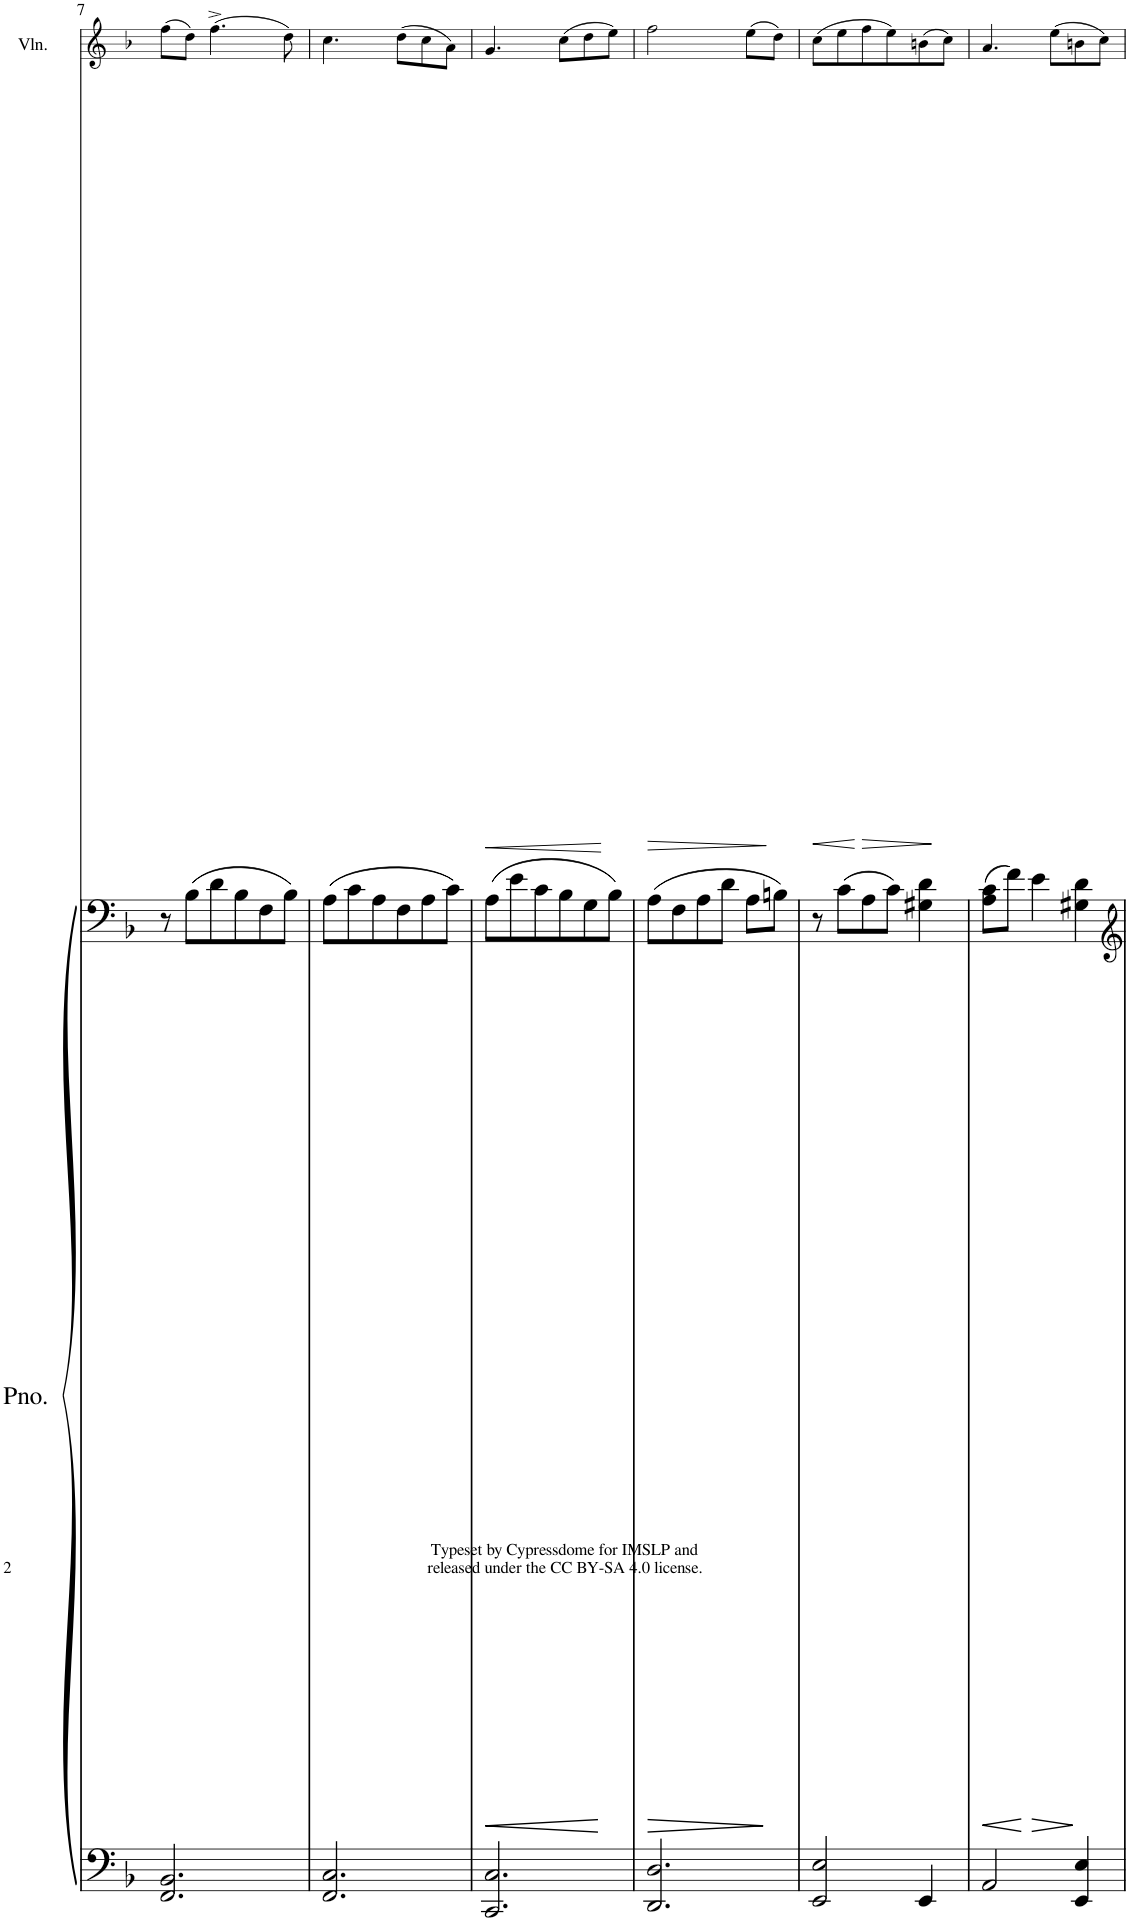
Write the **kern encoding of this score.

**kern	**kern	**dynam	**kern	**dynam
*part2	*part2	*part2	*part1	*part1
*staff3	*staff2	*staff2/3	*staff1	*staff1
*I"Piano	*	*	*I"Violin	*
*I'Pno.	*	*	*I'Vln.	*
!!LO:PB:g=z
*clefF4	*clefF4	*	*clefG2	*
*k[b-]	*k[b-]	*	*k[b-]	*
*M3/4	*M3/4	*	*M3/4	*
=7	=7	=7	=7	=7
2.FF/ 2.BB-/	8r	.	(8ff\L	.
.	(8B-\L	.	8dd\J)	.
.	8d\	.	(4.ff^\	.
.	8B-\	.	.	.
.	8F\	.	.	.
.	8B-\J)	.	8dd\)	.
=8	=8	=8	=8	=8
2.FF/ 2.C/	(8A\L	.	4.cc\	.
.	8c\	.	.	.
.	8A\	.	.	.
.	8F\	.	(8dd\L	.
.	8A\	.	8cc\	.
.	8c\J)	.	8a\J)	.
=9	=9	=9	=9	=9
!	!	!LO:HP:b	!	!LO:HP:b
2.CC/ 2.C/	(8A\L	<	4.g/	<
.	8e\	.	.	.
.	8c\	.	.	.
.	8B-\	.	(8cc\L	.
.	8G\	.	8dd\	.
.	8B-\J)	[	8ee\J)	[
=10	=10	=10	=10	=10
!	!	!LO:HP:b	!	!LO:HP:b
2.DD/ 2.D/	(8A\L	>	2ff\	>
.	8F\	.	.	.
.	8A\	.	.	.
.	8d\J	.	.	.
.	8A\L	.	(8ee\L	.
.	8Bn\J)	]	8dd\J)	]
=11	=11	=11	=11	=11
!	!	!	!	!LO:HP:b
2EE/ 2E/	8r	.	(8cc\L	<
.	(8c\L	.	8ee\	.
!	!	!	!	!LO:HP:n=1:b
.	8A\	.	8ff\	[ >
.	8c\J)	.	8ee\)	.
4EE/	4G#X\ 4d\	.	(8bn\	.
.	.	.	8cc\J)	]
=12	=12	=12	=12	=12
!	!	!LO:HP:b	!	!
2AA/	(8A\ 8c\L	<	4.a/	.
.	8f\J)	.	.	.
!	!	!LO:HP:n=1:b	!	!
.	4e\	[ >	.	.
.	.	.	(8ee\L	.
4EE/ 4E/	4G#X\ 4d\	]	8bn\	.
.	.	.	8cc\J)	.
=	=	=	=	=
*-	*-	*-	*-	*-
